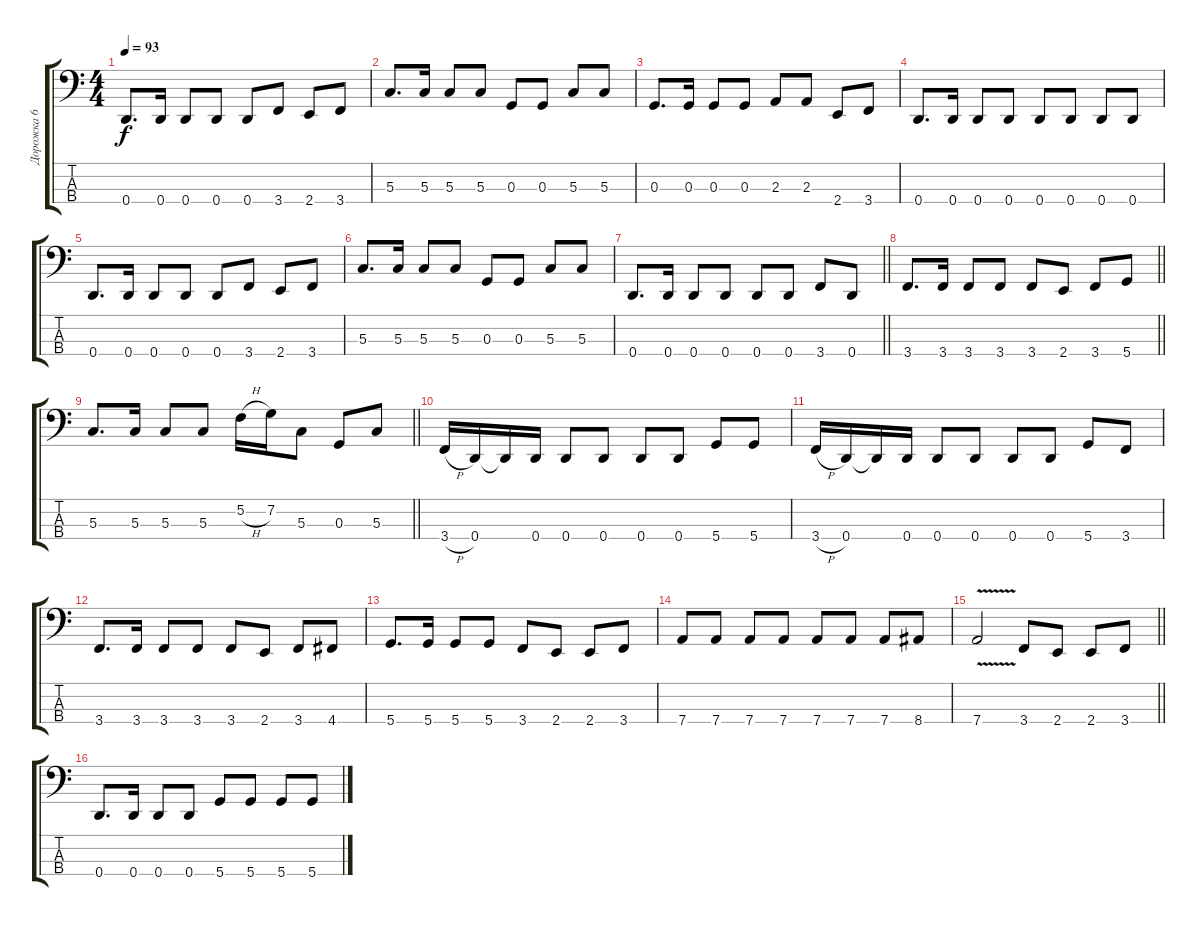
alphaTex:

\track ("Дорожка 6" "Дорожка 6") {instrument electricbassfinger}
\staff {score tabs}
\tuning (F2 C2 G1 D1) {hide}
\ts (4 4)
\tempo 93
\clef f4
\ks c
0.4.8{d dy f} 0.4.16 0.4.8 0.4.8 0.4.8 3.4.8 2.4.8 3.4.8 |
5.3.8{d} 5.3.16 5.3.8 5.3.8 0.3.8 0.3.8 5.3.8 5.3.8 |
0.3.8{d} 0.3.16 0.3.8 0.3.8 2.3.8 2.3.8 2.4.8 3.4.8 |
0.4.8{d} 0.4.16 0.4.8 0.4.8 0.4.8 0.4.8 0.4.8 0.4.8 |
0.4.8{d} 0.4.16 0.4.8 0.4.8 0.4.8 3.4.8 2.4.8 3.4.8 |
5.3.8{d} 5.3.16 5.3.8 5.3.8 0.3.8 0.3.8 5.3.8 5.3.8 |
\barLineRight lightlight
0.4.8{d} 0.4.16 0.4.8 0.4.8 0.4.8 0.4.8 3.4.8 0.4.8 |
\barLineRight lightlight
3.4.8{d} 3.4.16 3.4.8 3.4.8 3.4.8 2.4.8 3.4.8 5.4.8 |
\barLineRight lightlight
5.3.8{d} 5.3.16 5.3.8 5.3.8 5.2{h}.16 7.2.16 5.3.8 0.3.8 5.3.8 |
3.4{h}.16 0.4.16 0.4{t}.16 0.4.16 0.4.8 0.4.8 0.4.8 0.4.8 5.4.8 5.4.8 |
3.4{h}.16 0.4.16 0.4{t}.16 0.4.16 0.4.8 0.4.8 0.4.8 0.4.8 5.4.8 3.4.8 |
3.4.8{d} 3.4.16 3.4.8 3.4.8 3.4.8 2.4.8 3.4.8 4.4.8 |
5.4.8{d} 5.4.16 5.4.8 5.4.8 3.4.8 2.4.8 2.4.8 3.4.8 |
7.4.8 7.4.8 7.4.8 7.4.8 7.4.8 7.4.8 7.4.8 8.4.8 |
\barLineRight lightlight
7.4{v}.2 3.4.8 2.4.8 2.4.8 3.4.8 |
0.4.8{d} 0.4.16 0.4.8 0.4.8 5.4.8 5.4.8 5.4.8 5.4.8
